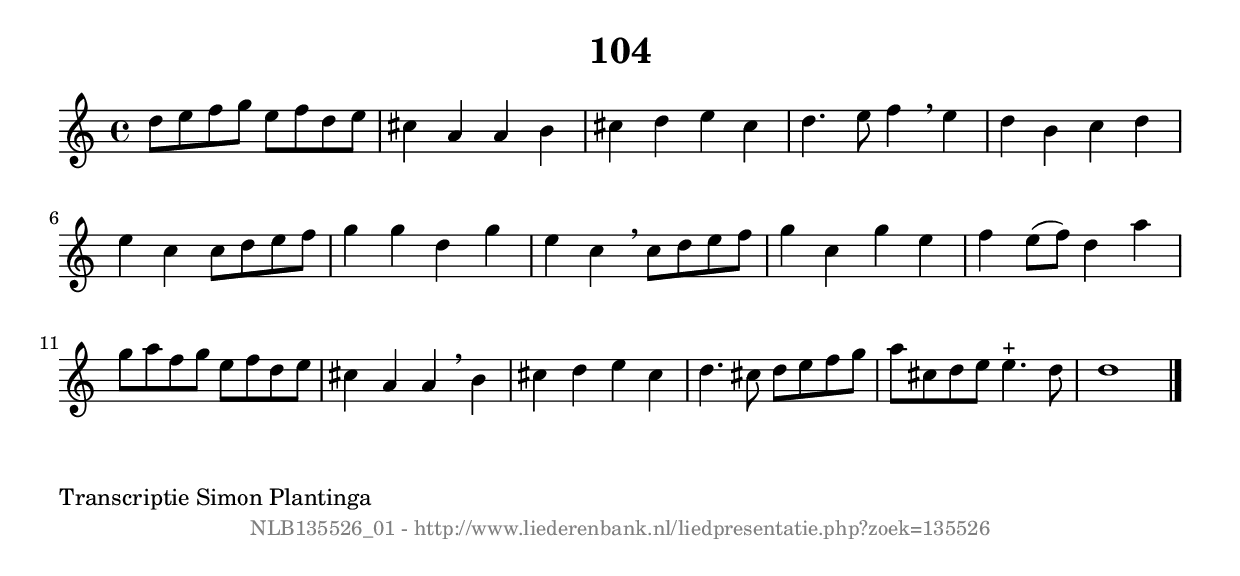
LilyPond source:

%
% produced by wce2krn 1.64 (7 June 2014)
%
\version"2.16"
#(append! paper-alist '(("long" . (cons (* 210 mm) (* 2000 mm)))))
#(set-default-paper-size "long")
sb = {\breathe}
mBreak = {\breathe }
bBreak = {\breathe }
x = {\once\override NoteHead #'style = #'cross }
gl=\glissando
itime={\override Staff.TimeSignature #'stencil = ##f }
ficta = {\once\set suggestAccidentals = ##t}
fine = {\once\override Score.RehearsalMark #'self-alignment-X = #1 \mark \markup {\italic{Fine}}}
dc = {\once\override Score.RehearsalMark #'self-alignment-X = #1 \mark \markup {\italic{D.C.}}}
dcf = {\once\override Score.RehearsalMark #'self-alignment-X = #1 \mark \markup {\italic{D.C. al Fine}}}
dcc = {\once\override Score.RehearsalMark #'self-alignment-X = #1 \mark \markup {\italic{D.C. al Coda}}}
ds = {\once\override Score.RehearsalMark #'self-alignment-X = #1 \mark \markup {\italic{D.S.}}}
dsf = {\once\override Score.RehearsalMark #'self-alignment-X = #1 \mark \markup {\italic{D.S. al Fine}}}
dsc = {\once\override Score.RehearsalMark #'self-alignment-X = #1 \mark \markup {\italic{D.S. al Coda}}}
pv = {\set Score.repeatCommands = #'((volta "1"))}
sv = {\set Score.repeatCommands = #'((volta "2"))}
tv = {\set Score.repeatCommands = #'((volta "3"))}
qv = {\set Score.repeatCommands = #'((volta "4"))}
xv = {\set Score.repeatCommands = #'((volta #f))}
\header{ tagline = ""
title = "104"
}
\score {{
\key d \dorian
\relative g'
{
\set melismaBusyProperties = #'()
\time 4/4
\tempo 4=120
\override Score.MetronomeMark #'transparent = ##t
\override Score.RehearsalMark #'break-visibility = #(vector #t #t #f)
d'8 e8 f8 g8 e8 f8 d8 e8 | cis4 a4 a4 b4 | cis4 d4 e4 cis4 | d4. e8 f4 \mBreak
e4 | d4 b4 c4 d4 | e4 c4 c8 d8 e8 f8 | g4 g4 d4 g4 | e4 c4 \mBreak
c8 d8 e8 f8 | g4 c,4 g'4 e4 | f4 e8( f8) d4 a'4 | g8 a8 f8 g8 e8 f8 d8 e8 | cis4 a4 a4 \mBreak
b4 | cis4 d4 e4 cis4 | d4. cis8 d8 e8 f8 g8 | a8 cis,8 d8 e8 e4.^"+" d8 | d1 \bar "|."
 }}
 \midi { }
 \layout {
            indent = 0.0\cm
}
}
\markup { \wordwrap-string #" 
Transcriptie Simon Plantinga
"}
\markup { \vspace #0 } \markup { \with-color #grey \fill-line { \center-column { \smaller "NLB135526_01 - http://www.liederenbank.nl/liedpresentatie.php?zoek=135526" } } }
